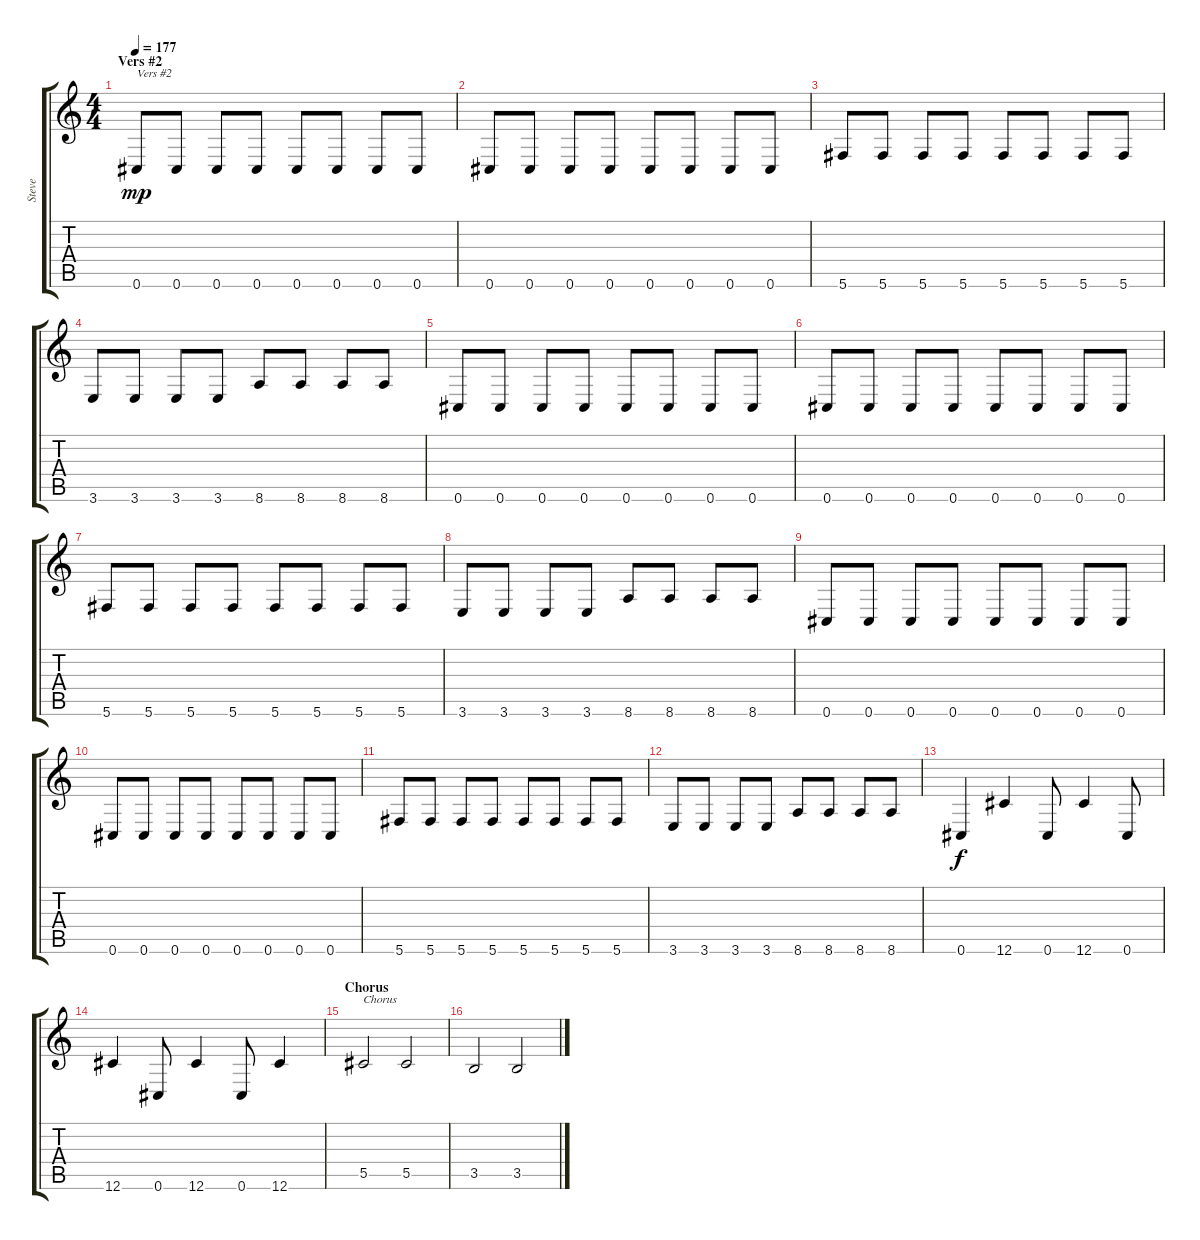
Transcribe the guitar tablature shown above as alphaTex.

\track ("Steve" "Steve") {instrument acousticbass}
\staff {score tabs}
\tuning (Eb4 Bb3 Gb3 Db3 Ab2 Db2) {hide}
\ts (4 4)
\section ("" "Vers #2")
\tempo 177
\clef g2
\ks c
0.6.8{txt "Vers #2" dy mp} 0.6.8 0.6.8 0.6.8 0.6.8 0.6.8 0.6.8 0.6.8 |
0.6.8 0.6.8 0.6.8 0.6.8 0.6.8 0.6.8 0.6.8 0.6.8 |
5.6.8 5.6.8 5.6.8 5.6.8 5.6.8 5.6.8 5.6.8 5.6.8 |
3.6.8 3.6.8 3.6.8 3.6.8 8.6.8 8.6.8 8.6.8 8.6.8 |
0.6.8 0.6.8 0.6.8 0.6.8 0.6.8 0.6.8 0.6.8 0.6.8 |
0.6.8 0.6.8 0.6.8 0.6.8 0.6.8 0.6.8 0.6.8 0.6.8 |
5.6.8 5.6.8 5.6.8 5.6.8 5.6.8 5.6.8 5.6.8 5.6.8 |
3.6.8 3.6.8 3.6.8 3.6.8 8.6.8 8.6.8 8.6.8 8.6.8 |
0.6.8 0.6.8 0.6.8 0.6.8 0.6.8 0.6.8 0.6.8 0.6.8 |
0.6.8 0.6.8 0.6.8 0.6.8 0.6.8 0.6.8 0.6.8 0.6.8 |
5.6.8 5.6.8 5.6.8 5.6.8 5.6.8 5.6.8 5.6.8 5.6.8 |
3.6.8 3.6.8 3.6.8 3.6.8 8.6.8 8.6.8 8.6.8 8.6.8 |
0.6.4{dy f} 12.6.4 0.6.8 12.6.4 0.6.8 |
12.6.4 0.6.8 12.6.4 0.6.8 12.6.4 |
\section ("" "Chorus")
5.5.2{txt "Chorus"} 5.5.2 |
3.5.2 3.5.2
